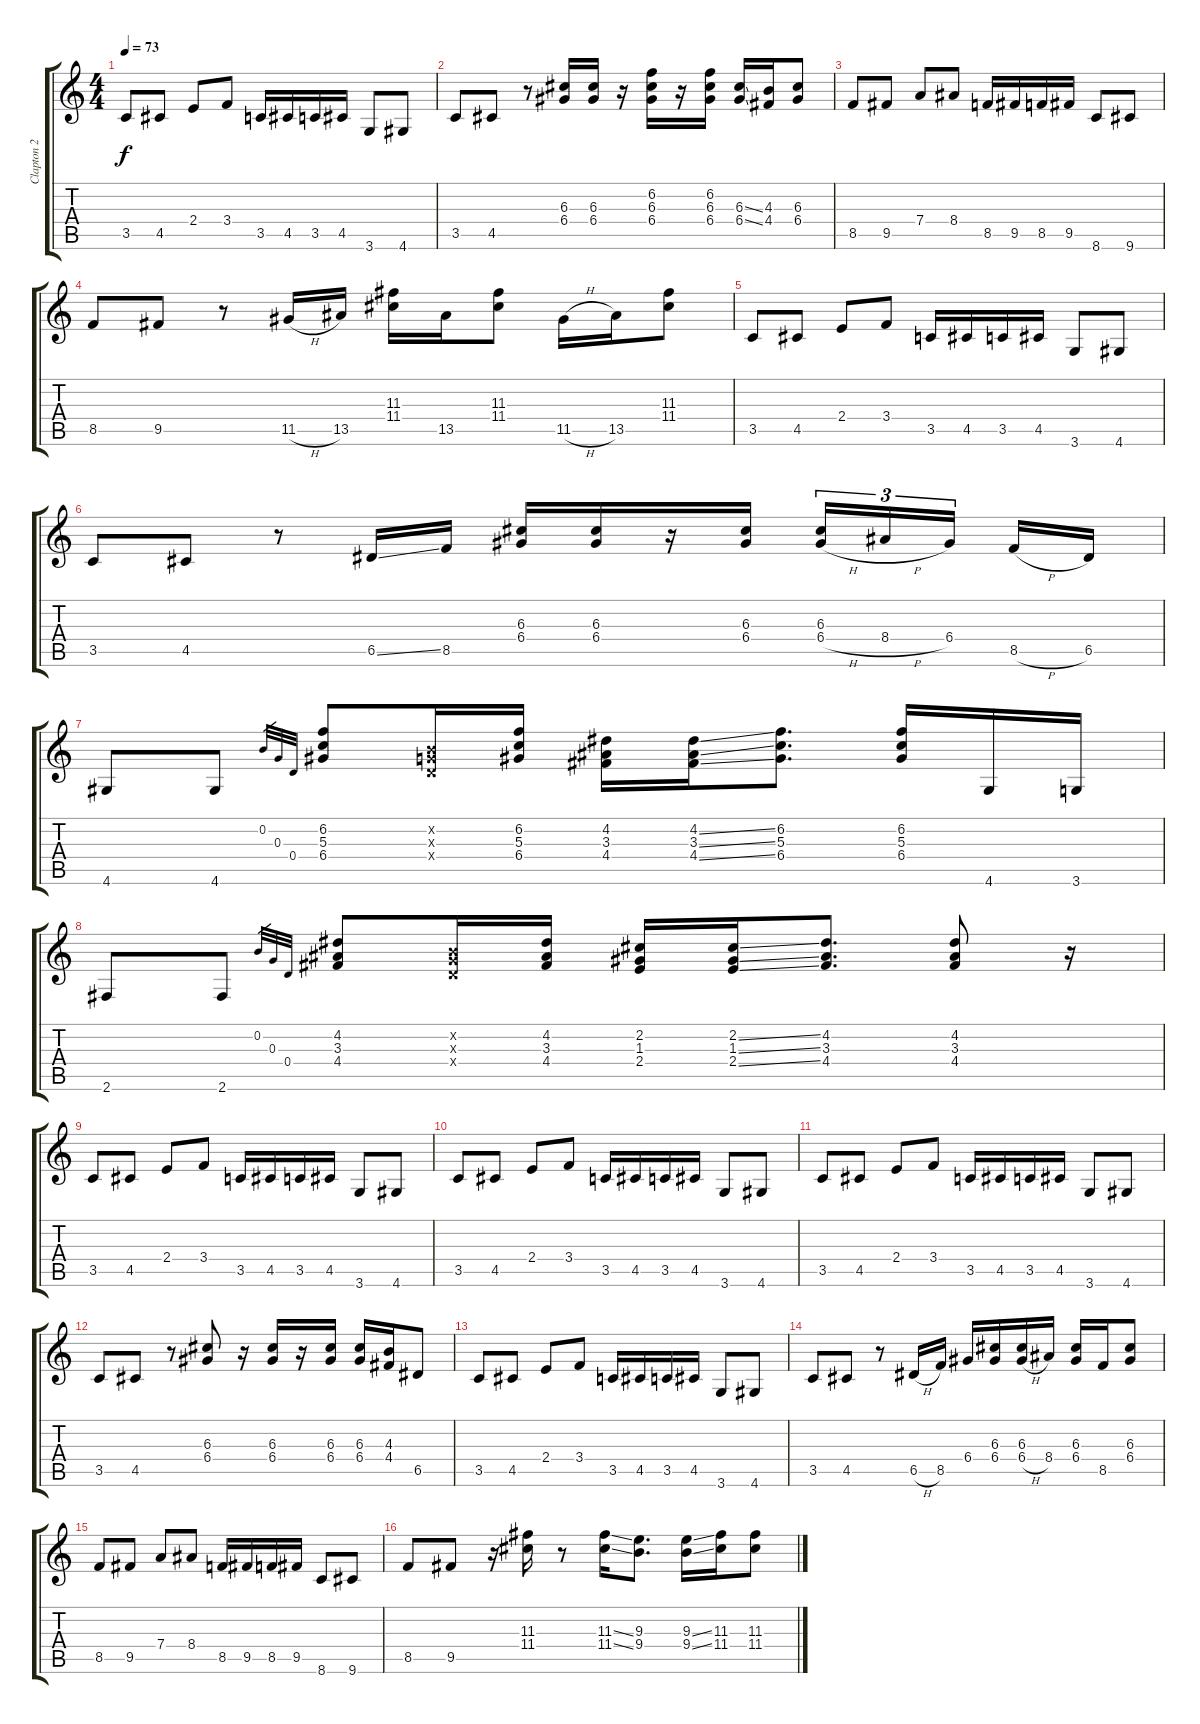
\track ("Clapton 2" "Clapton 2") {instrument overdrivenguitar}
\staff {score tabs}
\tuning (E4 B3 G3 D3 A2 E2) {hide}
\ts (4 4)
\tempo 73
\clef g2
\ks c
3.5.8{dy f} 4.5.8 2.4.8 3.4.8 3.5.16 4.5.16 3.5.16 4.5.16 3.6.8 4.6.8 |
3.5.8 4.5.8 r.8 (6.3 6.4).16 (6.3 6.4).16 r.16 (6.2 6.3 6.4).16 r.16 (6.2 6.3 6.4).16 (6.3{ss} 6.4{ss}).16 (4.3 4.4).16 (6.3 6.4).8 |
8.5.8 9.5.8 7.4.8 8.4.8 8.5.16 9.5.16 8.5.16 9.5.16 8.6.8 9.6.8 |
8.5.8 9.5.8 r.8 11.5{h}.16 13.5.16 (11.3 11.4).16 13.5.16 (11.3 11.4).8 11.5{h}.16 13.5.16 (11.3 11.4).8 |
3.5.8 4.5.8 2.4.8 3.4.8 3.5.16 4.5.16 3.5.16 4.5.16 3.6.8 4.6.8 |
3.5.8 4.5.8 r.8 6.5{ss}.16 8.5.16 (6.3 6.4).16 (6.3 6.4).16 r.16 (6.3 6.4).16 (6.3 6.4{h}).16{tu (3 2)} 8.4{h}.16{tu (3 2)} 6.4.16{tu (3 2)} 8.5{h}.16 6.5.16 |
4.6.8 4.6.8 0.2.32{gr} 0.3.32{gr} 0.4.32{gr} (6.2 5.3 6.4).8 (0.2{x} 0.3{x} 0.4{x}).16 (6.2 5.3 6.4).16 (4.2 3.3 4.4).16 (4.2{ss} 3.3{ss} 4.4{ss}).16 (6.2 5.3 6.4).8{d} (6.2 5.3 6.4).16 4.6.16 3.6.16 |
2.6.8 2.6.8 0.2.32{gr} 0.3.32{gr} 0.4.32{gr} (4.2 3.3 4.4).8 (0.2{x} 0.3{x} 0.4{x}).16 (4.2 3.3 4.4).16 (2.2 1.3 2.4).16 (2.2{ss} 1.3{ss} 2.4{ss}).16 (4.2 3.3 4.4).8{d} (4.2 3.3 4.4).8 r.16 |
3.5.8 4.5.8 2.4.8 3.4.8 3.5.16 4.5.16 3.5.16 4.5.16 3.6.8 4.6.8 |
3.5.8 4.5.8 2.4.8 3.4.8 3.5.16 4.5.16 3.5.16 4.5.16 3.6.8 4.6.8 |
3.5.8 4.5.8 2.4.8 3.4.8 3.5.16 4.5.16 3.5.16 4.5.16 3.6.8 4.6.8 |
3.5.8 4.5.8 r.8 (6.3 6.4).8 r.16 (6.3 6.4).16 r.16 (6.3 6.4).16 (6.3 6.4).16 (4.3 4.4).16 6.5.8 |
3.5.8 4.5.8 2.4.8 3.4.8 3.5.16 4.5.16 3.5.16 4.5.16 3.6.8 4.6.8 |
3.5.8 4.5.8 r.8 6.5{h}.16 8.5.16 6.4.16 (6.3 6.4).16 (6.3 6.4{h}).16 8.4.16 (6.3 6.4).16 8.5.16 (6.3 6.4).8 |
8.5.8 9.5.8 7.4.8 8.4.8 8.5.16 9.5.16 8.5.16 9.5.16 8.6.8 9.6.8 |
8.5.8 9.5.8 r.16 (11.3 11.4).16 r.8 (11.3{ss} 11.4{ss}).16 (9.3 9.4).8{d} (9.3{ss} 9.4{ss}).16 (11.3 11.4).16 (11.3 11.4).8
